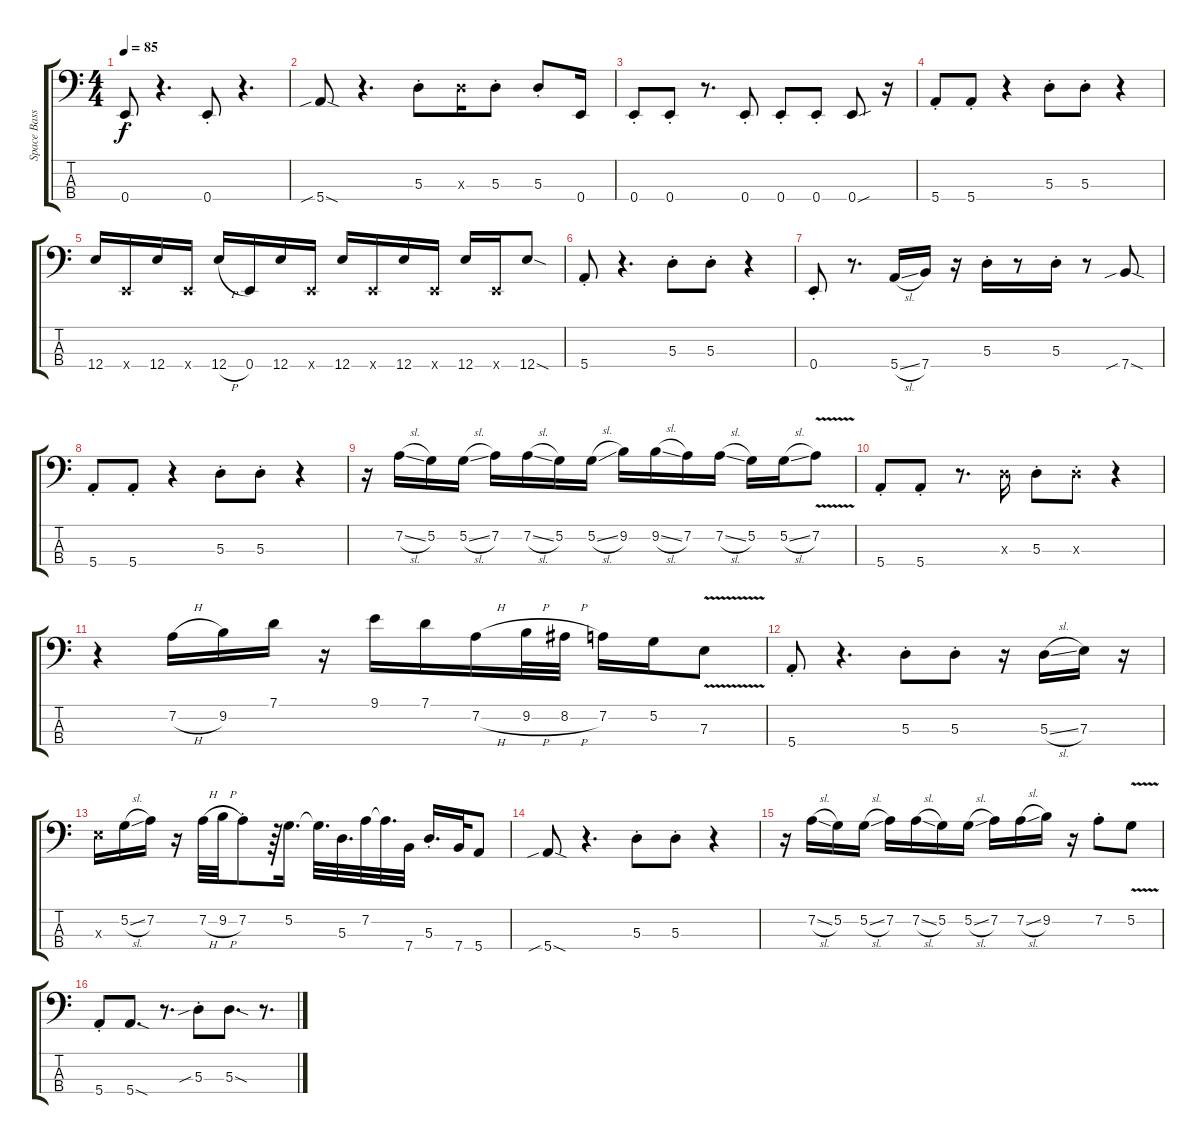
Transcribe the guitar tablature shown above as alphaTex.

\track ("Space Bass" "Space Bass") {instrument slapbass2}
\staff {score tabs}
\tuning (G2 D2 A1 E1) {hide}
\ts (4 4)
\tempo 85
\clef f4
\ks c
0.4{st}.8{dy f} r.4{d} 0.4{st}.8 r.4{d} |
5.4{sib sod}.8 r.4{d} 5.3{st}.8 5.3{x}.16 5.3{st}.8 5.3{st}.8 0.4.16 |
0.4{st}.8 0.4{st}.8 r.8{d} 0.4{st}.8 0.4{st}.8 0.4{st}.8 0.4{sou}.8 r.16 |
5.4{st}.8 5.4{st}.8 r.4 5.3{st}.8 5.3{st}.8 r.4 |
12.4.16 0.4{x}.16 12.4.16 0.4{x}.16 12.4{h}.16 0.4.16 12.4.16 0.4{x}.16 12.4.16 0.4{x}.16 12.4.16 0.4{x}.16 12.4.16 0.4{x}.16 12.4{sod}.8 |
5.4{st}.8 r.4{d} 5.3{st}.8 5.3{st}.8 r.4 |
0.4{st}.8 r.8{d} 5.4{sl}.16 7.4.16 r.16 5.3{st}.16 r.8 5.3{st}.16 r.8 7.4{sib sod}.8 |
5.4{st}.8 5.4{st}.8 r.4 5.3{st}.8 5.3{st}.8 r.4 |
r.16 7.2{sl}.16 5.2.16 5.2{sl}.16 7.2.16 7.2{sl}.16 5.2.16 5.2{sl}.16 9.2.16 9.2{sl}.16 7.2.16 7.2{sl}.16 5.2.16 5.2{sl}.16 7.2{v}.8 |
5.4{st}.8 5.4{st}.8 r.8{d} 5.3{x}.16 5.3{st}.8 5.3{st x}.8 r.4 |
r.4 7.2{h}.16 9.2.16 7.1.16 r.16 9.1.16 7.1.16 7.2{h}.16 9.2{h}.32 8.2{h}.32 7.2.16 5.2.16 7.3{v}.8 |
5.4{st}.8 r.4{d} 5.3{st}.8 5.3{st}.8 r.16 5.3{sl}.16 7.3.16 r.16 |
7.3{x}.16 5.2{sl}.16 7.2.16 r.16 7.2{h}.32 9.2{h}.32 7.2{st}.8 r.64 5.2.16{d} 5.2{t}.32{d} 5.3.32{d} 7.2.32 7.2{t}.32{d} 7.4.32 5.3{st}.16{d} 7.4.32 5.4.8 |
5.4{sib sod}.8 r.4{d} 5.3{st}.8 5.3{st}.8 r.4 |
r.16 7.2{sl}.16 5.2.16 5.2{sl}.16 7.2.16 7.2{sl}.16 5.2.16 5.2{sl}.16 7.2.16 7.2{sl}.16 9.2.16 r.16 7.2{st}.8 5.2{v}.8 |
5.4{st}.8 5.4{sod}.8{d} r.8{d} 5.3{sib st}.8 5.3{sod}.8{d} r.8{d}
